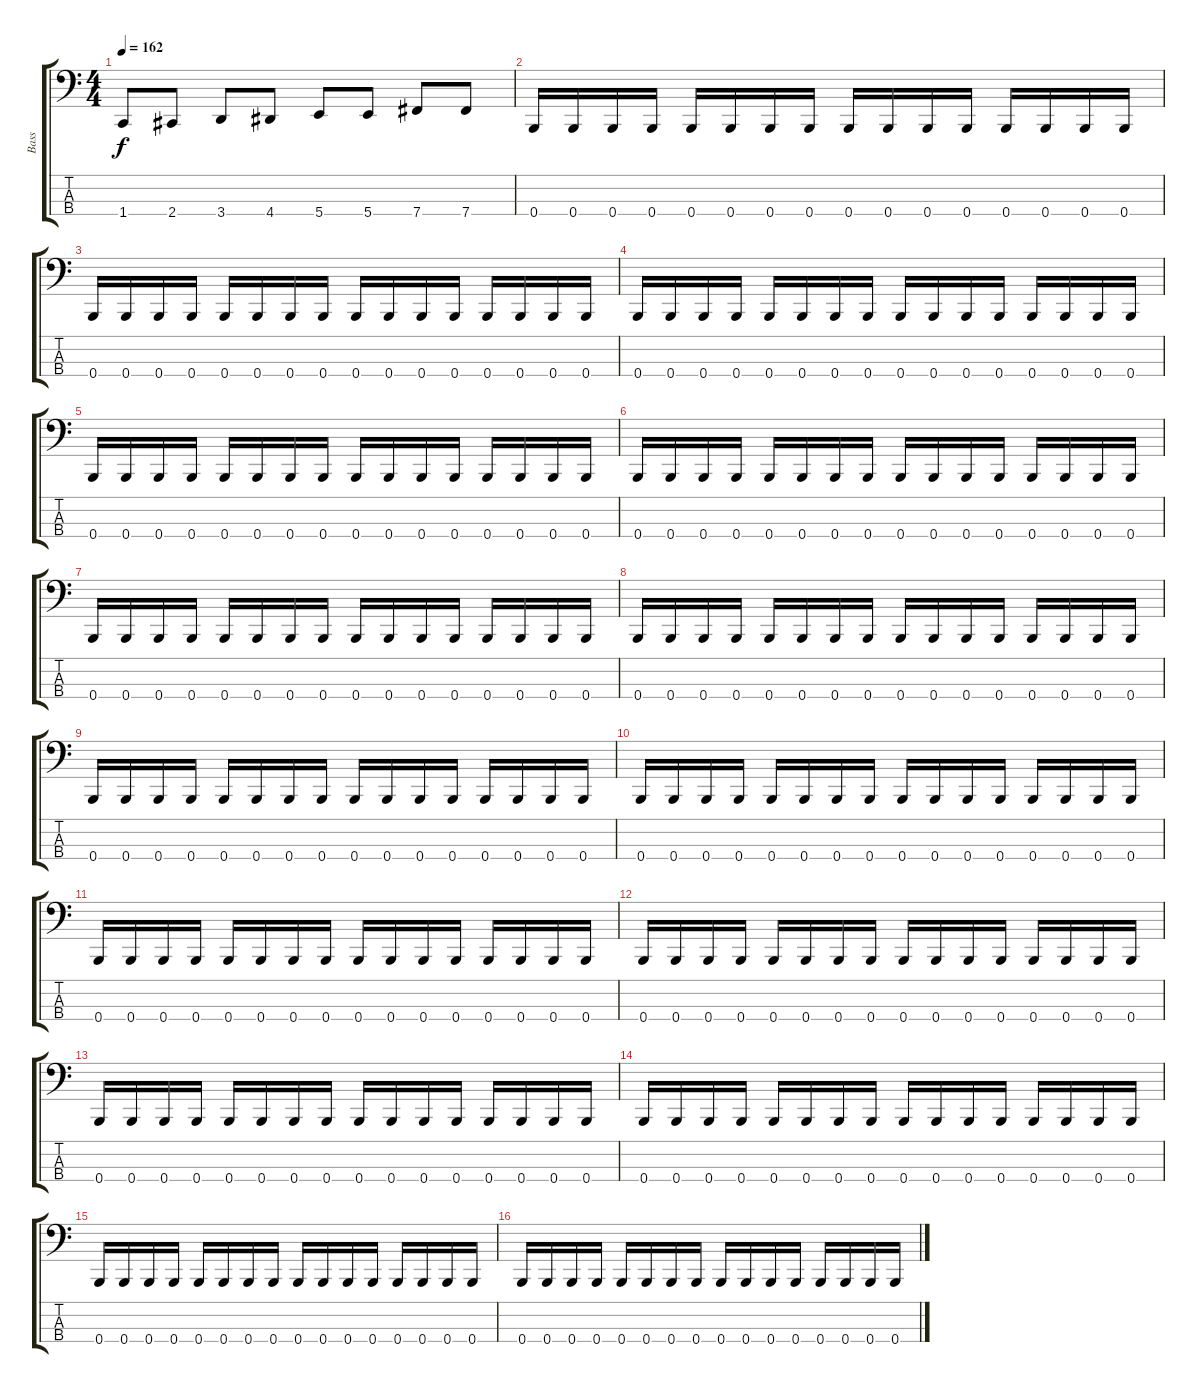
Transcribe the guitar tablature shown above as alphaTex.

\track ("Bass" "Bass") {instrument electricbasspick}
\staff {score tabs}
\tuning (D2 A1 E1 B0) {hide}
\ts (4 4)
\tempo 162
\clef f4
\ks c
1.4.8{dy f} 2.4.8 3.4.8 4.4.8 5.4.8 5.4.8 7.4.8 7.4.8 |
0.4.16 0.4.16 0.4.16 0.4.16 0.4.16 0.4.16 0.4.16 0.4.16 0.4.16 0.4.16 0.4.16 0.4.16 0.4.16 0.4.16 0.4.16 0.4.16 |
0.4.16 0.4.16 0.4.16 0.4.16 0.4.16 0.4.16 0.4.16 0.4.16 0.4.16 0.4.16 0.4.16 0.4.16 0.4.16 0.4.16 0.4.16 0.4.16 |
0.4.16 0.4.16 0.4.16 0.4.16 0.4.16 0.4.16 0.4.16 0.4.16 0.4.16 0.4.16 0.4.16 0.4.16 0.4.16 0.4.16 0.4.16 0.4.16 |
0.4.16 0.4.16 0.4.16 0.4.16 0.4.16 0.4.16 0.4.16 0.4.16 0.4.16 0.4.16 0.4.16 0.4.16 0.4.16 0.4.16 0.4.16 0.4.16 |
0.4.16 0.4.16 0.4.16 0.4.16 0.4.16 0.4.16 0.4.16 0.4.16 0.4.16 0.4.16 0.4.16 0.4.16 0.4.16 0.4.16 0.4.16 0.4.16 |
0.4.16 0.4.16 0.4.16 0.4.16 0.4.16 0.4.16 0.4.16 0.4.16 0.4.16 0.4.16 0.4.16 0.4.16 0.4.16 0.4.16 0.4.16 0.4.16 |
0.4.16 0.4.16 0.4.16 0.4.16 0.4.16 0.4.16 0.4.16 0.4.16 0.4.16 0.4.16 0.4.16 0.4.16 0.4.16 0.4.16 0.4.16 0.4.16 |
0.4.16 0.4.16 0.4.16 0.4.16 0.4.16 0.4.16 0.4.16 0.4.16 0.4.16 0.4.16 0.4.16 0.4.16 0.4.16 0.4.16 0.4.16 0.4.16 |
0.4.16 0.4.16 0.4.16 0.4.16 0.4.16 0.4.16 0.4.16 0.4.16 0.4.16 0.4.16 0.4.16 0.4.16 0.4.16 0.4.16 0.4.16 0.4.16 |
0.4.16 0.4.16 0.4.16 0.4.16 0.4.16 0.4.16 0.4.16 0.4.16 0.4.16 0.4.16 0.4.16 0.4.16 0.4.16 0.4.16 0.4.16 0.4.16 |
0.4.16 0.4.16 0.4.16 0.4.16 0.4.16 0.4.16 0.4.16 0.4.16 0.4.16 0.4.16 0.4.16 0.4.16 0.4.16 0.4.16 0.4.16 0.4.16 |
0.4.16 0.4.16 0.4.16 0.4.16 0.4.16 0.4.16 0.4.16 0.4.16 0.4.16 0.4.16 0.4.16 0.4.16 0.4.16 0.4.16 0.4.16 0.4.16 |
0.4.16 0.4.16 0.4.16 0.4.16 0.4.16 0.4.16 0.4.16 0.4.16 0.4.16 0.4.16 0.4.16 0.4.16 0.4.16 0.4.16 0.4.16 0.4.16 |
0.4.16 0.4.16 0.4.16 0.4.16 0.4.16 0.4.16 0.4.16 0.4.16 0.4.16 0.4.16 0.4.16 0.4.16 0.4.16 0.4.16 0.4.16 0.4.16 |
0.4.16 0.4.16 0.4.16 0.4.16 0.4.16 0.4.16 0.4.16 0.4.16 0.4.16 0.4.16 0.4.16 0.4.16 0.4.16 0.4.16 0.4.16 0.4.16
